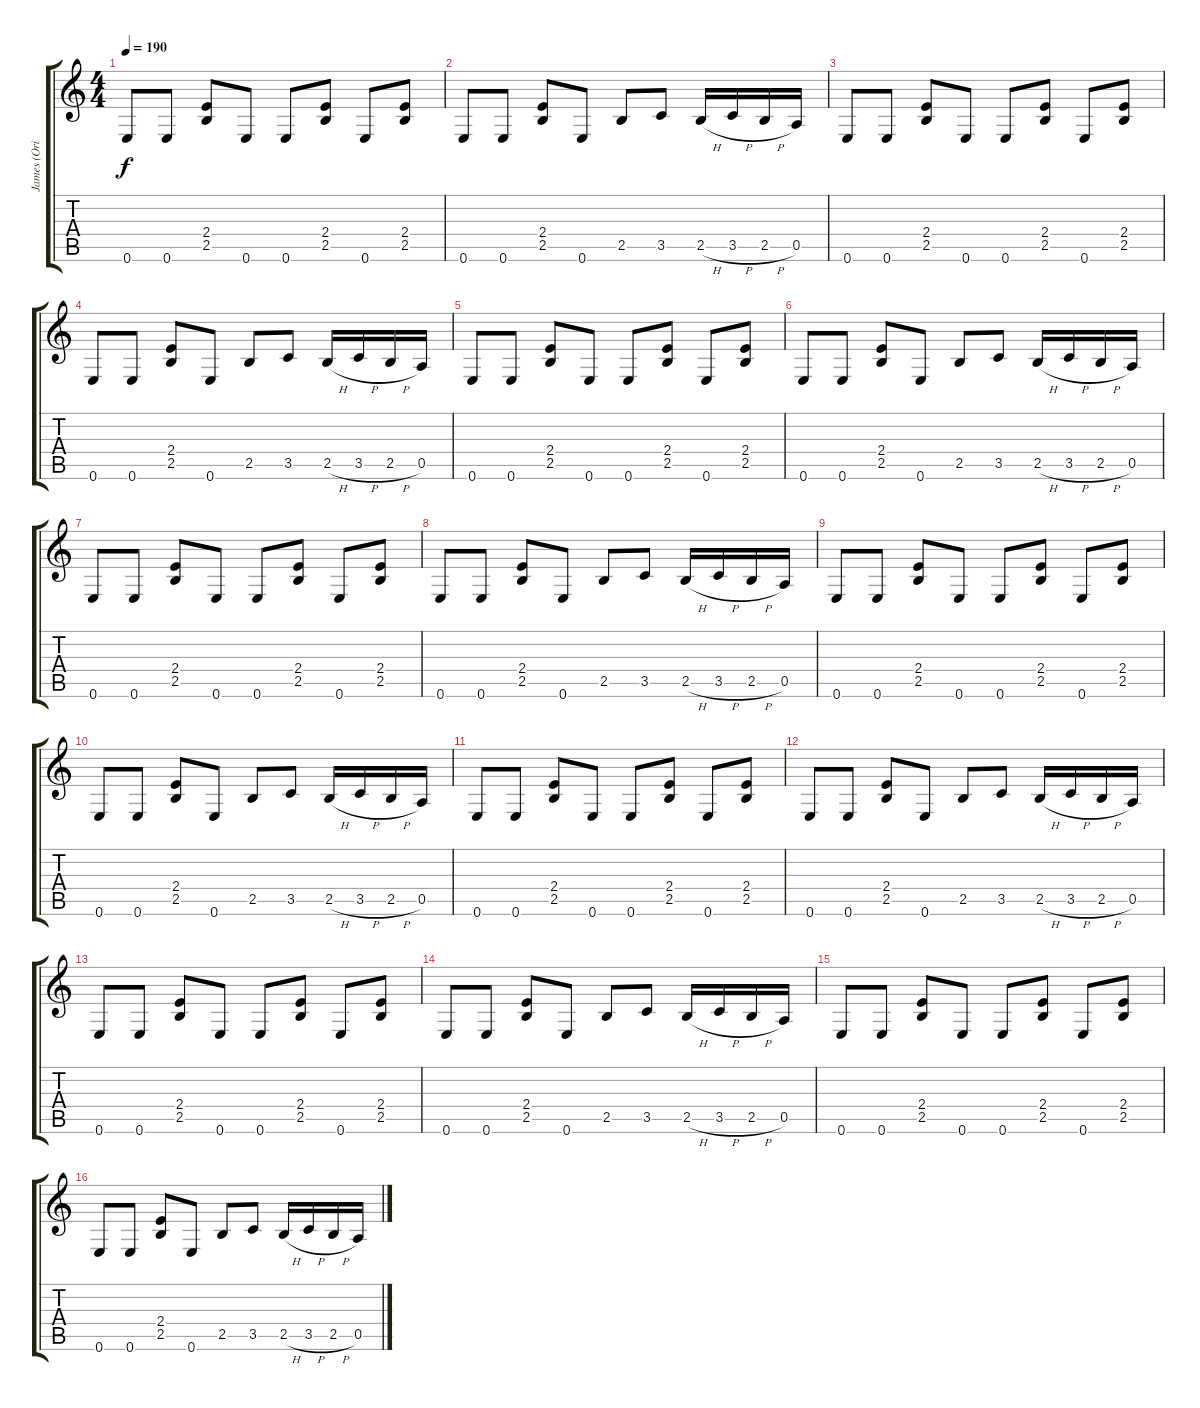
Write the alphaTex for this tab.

\track ("James (Original track) MUTE THIS!!!" "James (Ori") {instrument distortionguitar}
\staff {score tabs}
\tuning (E4 B3 G3 D3 A2 E2) {hide}
\ts (4 4)
\tempo 190
\clef g2
\ks c
0.6.8{dy f} 0.6.8 (2.4 2.5).8 0.6.8 0.6.8 (2.4 2.5).8 0.6.8 (2.4 2.5).8 |
0.6.8 0.6.8 (2.4 2.5).8 0.6.8 2.5.8 3.5.8 2.5{h}.16 3.5{h}.16 2.5{h}.16 0.5.16 |
0.6.8 0.6.8 (2.4 2.5).8 0.6.8 0.6.8 (2.4 2.5).8 0.6.8 (2.4 2.5).8 |
0.6.8 0.6.8 (2.4 2.5).8 0.6.8 2.5.8 3.5.8 2.5{h}.16 3.5{h}.16 2.5{h}.16 0.5.16 |
0.6.8 0.6.8 (2.4 2.5).8 0.6.8 0.6.8 (2.4 2.5).8 0.6.8 (2.4 2.5).8 |
0.6.8 0.6.8 (2.4 2.5).8 0.6.8 2.5.8 3.5.8 2.5{h}.16 3.5{h}.16 2.5{h}.16 0.5.16 |
0.6.8 0.6.8 (2.4 2.5).8 0.6.8 0.6.8 (2.4 2.5).8 0.6.8 (2.4 2.5).8 |
0.6.8 0.6.8 (2.4 2.5).8 0.6.8 2.5.8 3.5.8 2.5{h}.16 3.5{h}.16 2.5{h}.16 0.5.16 |
0.6.8 0.6.8 (2.4 2.5).8 0.6.8 0.6.8 (2.4 2.5).8 0.6.8 (2.4 2.5).8 |
0.6.8 0.6.8 (2.4 2.5).8 0.6.8 2.5.8 3.5.8 2.5{h}.16 3.5{h}.16 2.5{h}.16 0.5.16 |
0.6.8 0.6.8 (2.4 2.5).8 0.6.8 0.6.8 (2.4 2.5).8 0.6.8 (2.4 2.5).8 |
0.6.8 0.6.8 (2.4 2.5).8 0.6.8 2.5.8 3.5.8 2.5{h}.16 3.5{h}.16 2.5{h}.16 0.5.16 |
0.6.8 0.6.8 (2.4 2.5).8 0.6.8 0.6.8 (2.4 2.5).8 0.6.8 (2.4 2.5).8 |
0.6.8 0.6.8 (2.4 2.5).8 0.6.8 2.5.8 3.5.8 2.5{h}.16 3.5{h}.16 2.5{h}.16 0.5.16 |
0.6.8 0.6.8 (2.4 2.5).8 0.6.8 0.6.8 (2.4 2.5).8 0.6.8 (2.4 2.5).8 |
0.6.8 0.6.8 (2.4 2.5).8 0.6.8 2.5.8 3.5.8 2.5{h}.16 3.5{h}.16 2.5{h}.16 0.5.16
